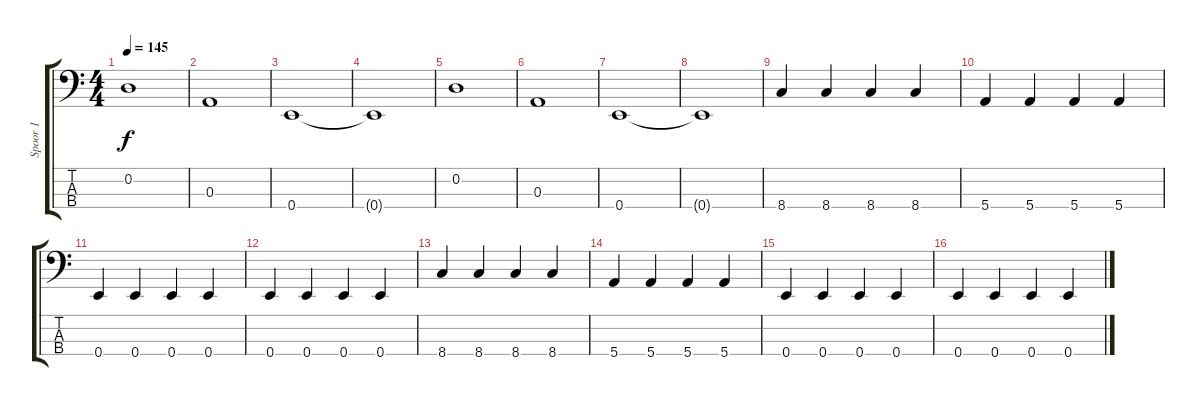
\track ("Spoor 1" "Spoor 1") {instrument electricbassfinger}
\staff {score tabs}
\tuning (G2 D2 A1 E1) {hide}
\ts (4 4)
\tempo 145
\clef f4
\ks c
0.2.1{dy f} |
0.3.1 |
0.4.1 |
0.4{t}.1 |
0.2.1 |
0.3.1 |
0.4.1 |
0.4{t}.1 |
8.4.4 8.4.4 8.4.4 8.4.4 |
5.4.4 5.4.4 5.4.4 5.4.4 |
0.4.4 0.4.4 0.4.4 0.4.4 |
0.4.4 0.4.4 0.4.4 0.4.4 |
8.4.4 8.4.4 8.4.4 8.4.4 |
5.4.4 5.4.4 5.4.4 5.4.4 |
0.4.4 0.4.4 0.4.4 0.4.4 |
0.4.4 0.4.4 0.4.4 0.4.4
